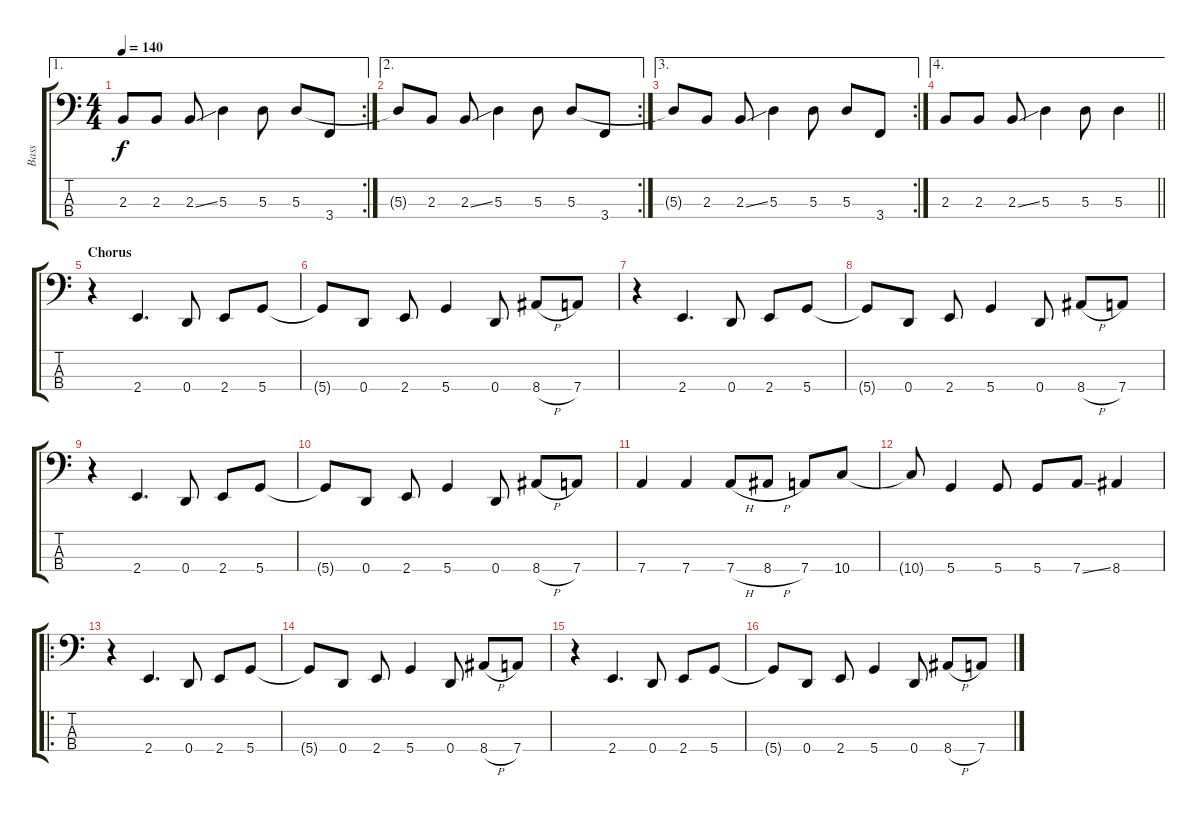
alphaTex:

\track ("Bass" "Bass") {instrument electricbasspick}
\staff {score tabs}
\tuning (G2 D2 A1 D1) {hide}
\ae 1
\rc 2
\ts (4 4)
\tempo 140
\clef f4
\ks c
2.3{t}.8{dy f} 2.3.8 2.3{ss}.8 5.3.4 5.3.8 5.3.8 3.4.8 |
\ae 2
\rc 2
5.3{t}.8 2.3.8 2.3{ss}.8 5.3.4 5.3.8 5.3.8 3.4.8 |
\ae 3
\rc 2
5.3{t}.8 2.3.8 2.3{ss}.8 5.3.4 5.3.8 5.3.8 3.4.8 |
\ae 4
\barLineRight lightlight
2.3.8 2.3.8 2.3{ss}.8 5.3.4 5.3.8 5.3.4 |
\section ("" "Chorus")
r.4 2.4.4{d} 0.4.8 2.4.8 5.4.8 |
5.4{t}.8 0.4.8 2.4.8 5.4.4 0.4.8 8.4{h}.8 7.4.8 |
r.4 2.4.4{d} 0.4.8 2.4.8 5.4.8 |
5.4{t}.8 0.4.8 2.4.8 5.4.4 0.4.8 8.4{h}.8 7.4.8 |
r.4 2.4.4{d} 0.4.8 2.4.8 5.4.8 |
5.4{t}.8 0.4.8 2.4.8 5.4.4 0.4.8 8.4{h}.8 7.4.8 |
7.4.4 7.4.4 7.4{h}.8 8.4{h}.8 7.4.8 10.4.8 |
10.4{t}.8 5.4.4 5.4.8 5.4.8 7.4{ss}.8 8.4.4 |
\ro
r.4 2.4.4{d} 0.4.8 2.4.8 5.4.8 |
5.4{t}.8 0.4.8 2.4.8 5.4.4 0.4.8 8.4{h}.8 7.4.8 |
r.4 2.4.4{d} 0.4.8 2.4.8 5.4.8 |
5.4{t}.8 0.4.8 2.4.8 5.4.4 0.4.8 8.4{h}.8 7.4.8
